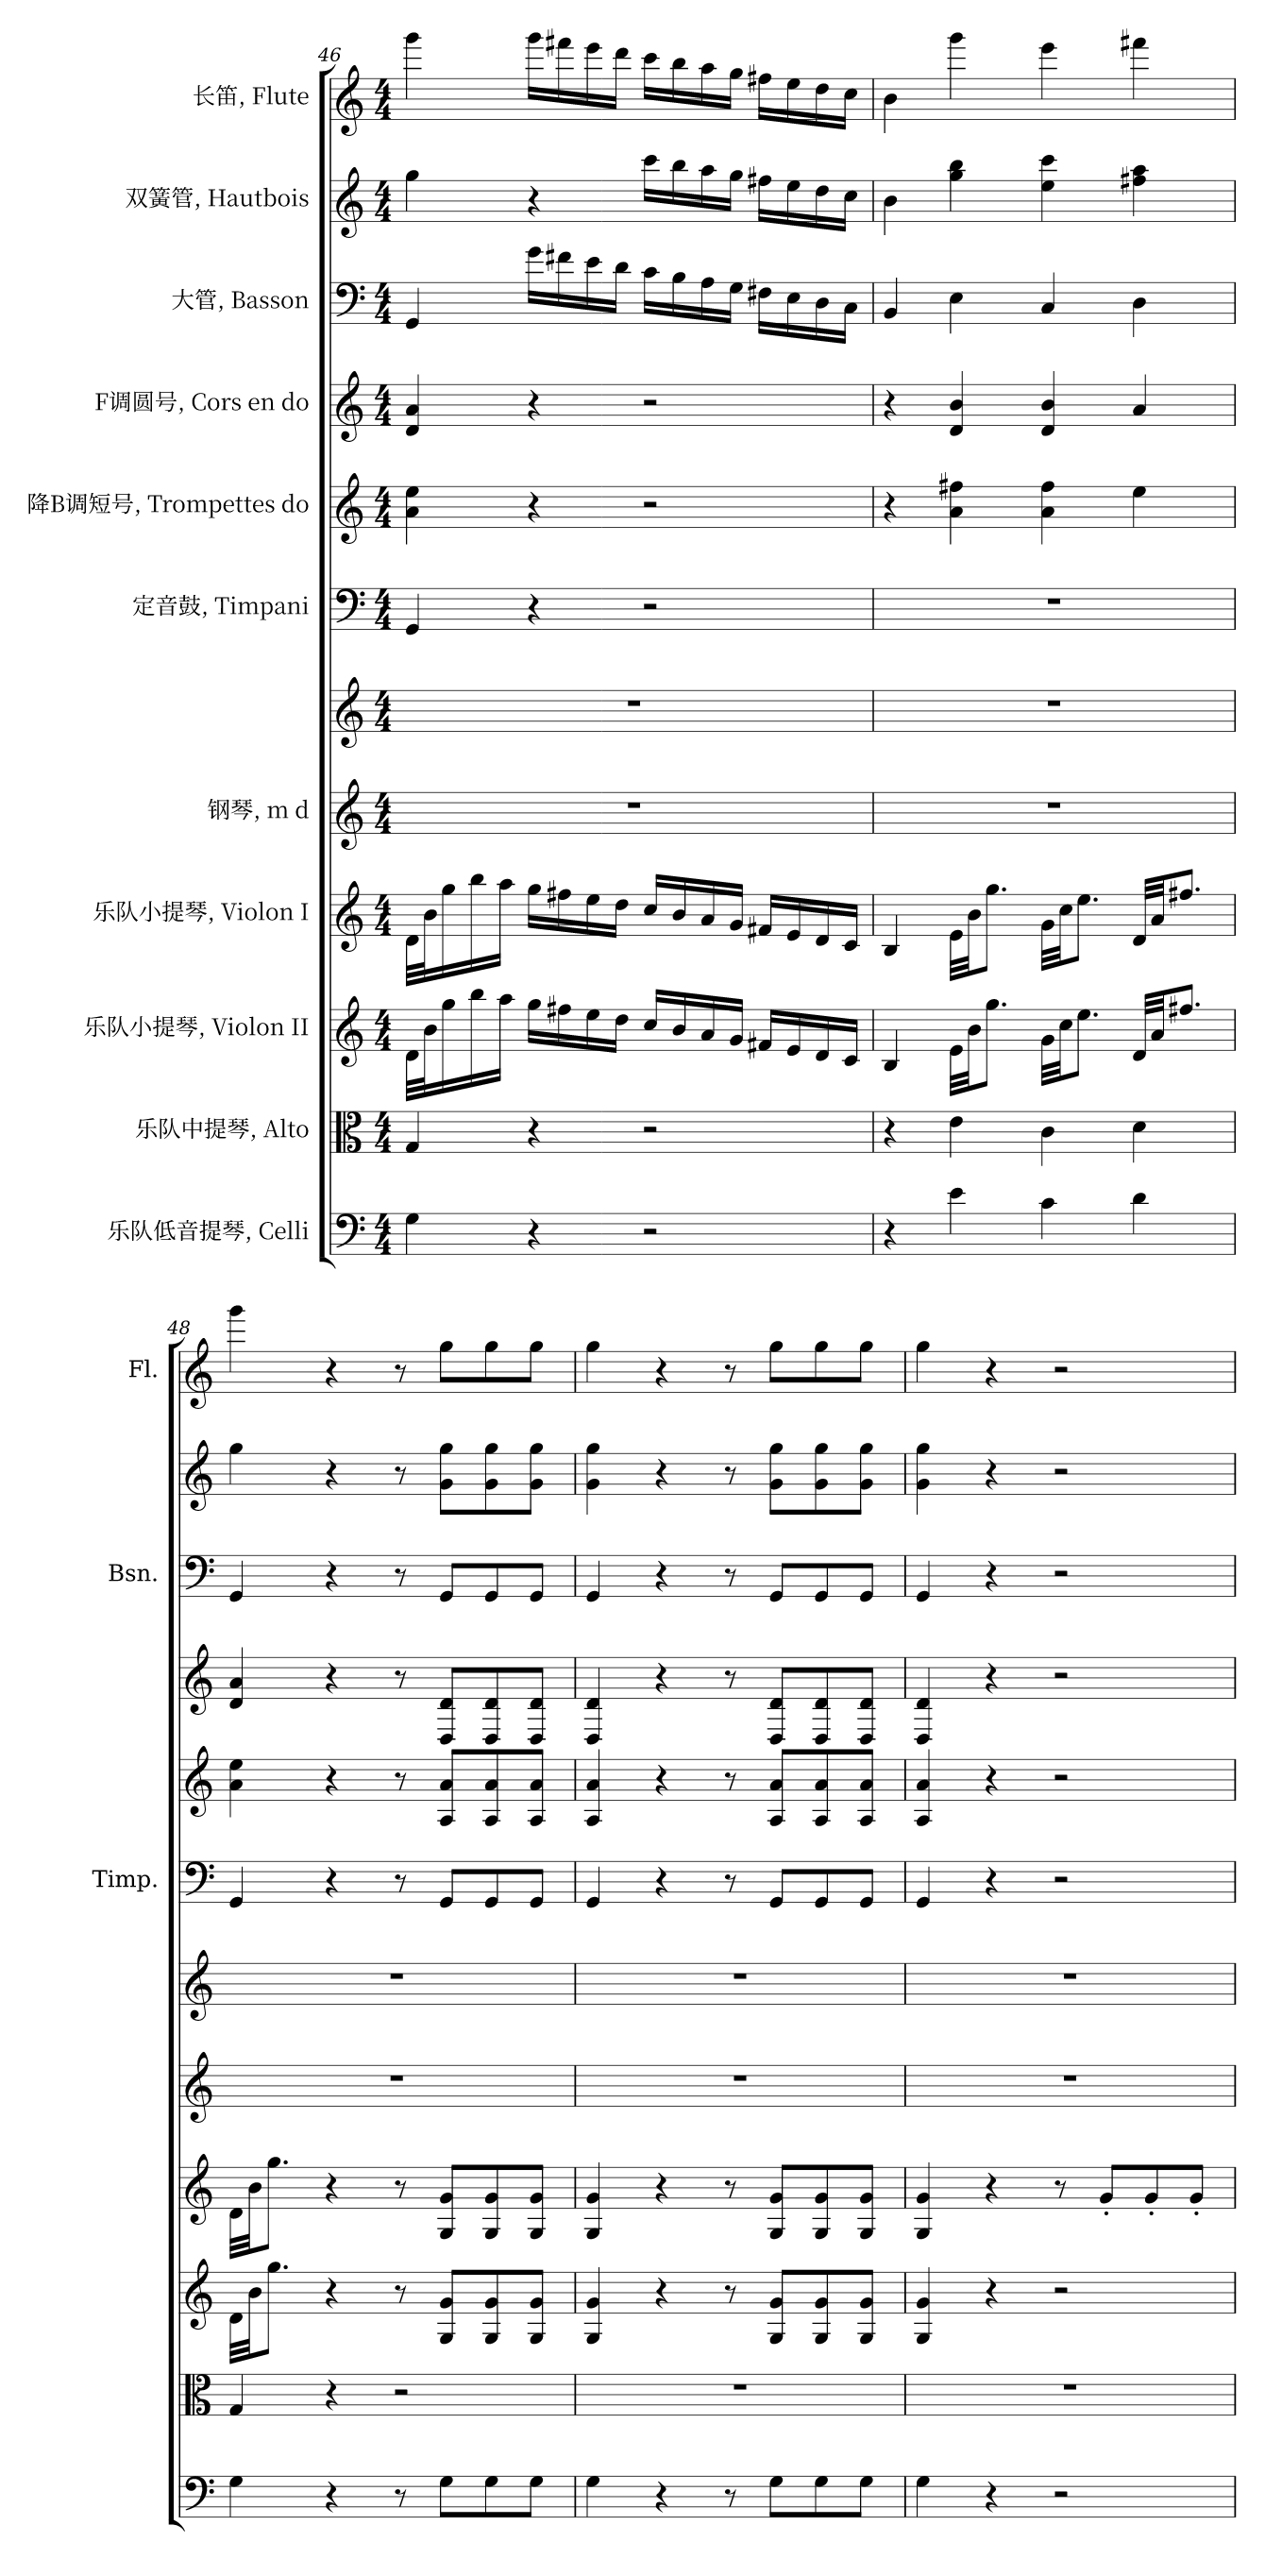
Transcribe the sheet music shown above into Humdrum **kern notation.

**kern	**kern	**kern	**kern	**kern	**kern	**kern	**kern	**kern	**kern	**kern	**kern
*part11	*part10	*part9	*part8	*part7	*part7	*part6	*part5	*part4	*part3	*part2	*part1
*staff12	*staff11	*staff10	*staff9	*staff8	*staff7	*staff6	*staff5	*staff4	*staff3	*staff2	*staff1
*I"乐队低音提琴, Celli	*I"乐队中提琴, Alto	*I"乐队小提琴, Violon II	*I"乐队小提琴, Violon I	*I"钢琴, m d	*	*I"定音鼓, Timpani	*I"降B调短号, Trompettes do	*I"F调圆号, Cors en do	*I"大管, Basson	*I"双簧管, Hautbois	*I"长笛, Flute
*	*	*	*	*	*	*I'Timp.	*	*	*I'Bsn.	*	*I'Fl.
*clefF4	*clefC3	*clefG2	*clefG2	*clefG2	*clefG2	*clefF4	*clefG2	*clefG2	*clefF4	*clefG2	*clefG2
*ITrd7c12	*	*	*	*	*	*	*ITrd1c2	*ITrd4c7	*	*	*
*k[]	*k[]	*k[]	*k[]	*k[]	*k[]	*k[]	*k[b-e-]	*k[b-]	*k[]	*k[]	*k[]
*M4/4	*M4/4	*M4/4	*M4/4	*M4/4	*M4/4	*M4/4	*M4/4	*M4/4	*M4/4	*M4/4	*M4/4
=46	=46	=46	=46	=46	=46	=46	=46	=46	=46	=46	=46
4GG\	4G/	32d\LLL	32d\LLL	1r	1r	4GG/	4g\ 4dd\	4G/ 4d/	4GG/	4gg\	4ggg\
.	.	32b\J	32b\J	.	.	.	.	.	.	.	.
.	.	16gg\	16gg\	.	.	.	.	.	.	.	.
.	.	16bb\	16bb\	.	.	.	.	.	.	.	.
.	.	16aa\JJ	16aa\JJ	.	.	.	.	.	.	.	.
4r	4r	16gg\LL	16gg\LL	.	.	4r	4r	4r	16g\LL	4r	16ggg\LL
.	.	16ff#X\	16ff#X\	.	.	.	.	.	16f#X\	.	16fff#X\
.	.	16ee\	16ee\	.	.	.	.	.	16e\	.	16eee\
.	.	16dd\JJ	16dd\JJ	.	.	.	.	.	16d\JJ	.	16ddd\JJ
2r	2r	16cc/LL	16cc/LL	.	.	2r	2r	2r	16c\LL	16ccc\LL	16ccc\LL
.	.	16b/	16b/	.	.	.	.	.	16B\	16bb\	16bb\
.	.	16a/	16a/	.	.	.	.	.	16A\	16aa\	16aa\
.	.	16g/JJ	16g/JJ	.	.	.	.	.	16G\JJ	16gg\JJ	16gg\JJ
.	.	16f#X/LL	16f#X/LL	.	.	.	.	.	16F#X\LL	16ff#X\LL	16ff#X\LL
.	.	16e/	16e/	.	.	.	.	.	16E\	16ee\	16ee\
.	.	16d/	16d/	.	.	.	.	.	16D\	16dd\	16dd\
.	.	16c/JJ	16c/JJ	.	.	.	.	.	16C\JJ	16cc\JJ	16cc\JJ
!!LO:PB:g=z
=47	=47	=47	=47	=47	=47	=47	=47	=47	=47	=47	=47
4r	4r	4B/	4B/	1r	1r	1r	4r	4r	4BB/	4b\	4b\
4E\	4e\	32e\LLL	32e\LLL	.	.	.	4g\ 4een\	4G/ 4e/	4E\	4gg\ 4bb\	4ggg\
.	.	32b\JJ	32b\JJ	.	.	.	.	.	.	.	.
.	.	8.gg\J	8.gg\J	.	.	.	.	.	.	.	.
4C\	4c\	32g\LLL	32g\LLL	.	.	.	4g\ 4ee\	4G/ 4e/	4C/	4ee\ 4ccc\	4eee\
.	.	32cc\JJ	32cc\JJ	.	.	.	.	.	.	.	.
.	.	8.ee\J	8.ee\J	.	.	.	.	.	.	.	.
4D\	4d\	32d/LLL	32d/LLL	.	.	.	4dd\	4d/	4D\	4ff#X\ 4aa\	4fff#X\
.	.	32a/JJ	32a/JJ	.	.	.	.	.	.	.	.
.	.	8.ff#X/J	8.ff#X/J	.	.	.	.	.	.	.	.
=48	=48	=48	=48	=48	=48	=48	=48	=48	=48	=48	=48
4GG\	4G/	32d\LLL	32d\LLL	1r	1r	4GG/	4g\ 4dd\	4G/ 4d/	4GG/	4gg\	4ggg\
.	.	32b\JJ	32b\JJ	.	.	.	.	.	.	.	.
.	.	8.gg\J	8.gg\J	.	.	.	.	.	.	.	.
4r	4r	4r	4r	.	.	4r	4r	4r	4r	4r	4r
8r	2r	8r	8r	.	.	8r	8r	8r	8r	8r	8r
8GG\L	.	8G/ 8g/L	8G/ 8g/L	.	.	8GG/L	8G/ 8g/L	8GG/ 8G/L	8GG/L	8g\ 8gg\L	8gg\L
8GG\	.	8G/ 8g/	8G/ 8g/	.	.	8GG/	8G/ 8g/	8GG/ 8G/	8GG/	8g\ 8gg\	8gg\
8GG\J	.	8G/ 8g/J	8G/ 8g/J	.	.	8GG/J	8G/ 8g/J	8GG/ 8G/J	8GG/J	8g\ 8gg\J	8gg\J
=49	=49	=49	=49	=49	=49	=49	=49	=49	=49	=49	=49
4GG\	1r	4G/ 4g/	4G/ 4g/	1r	1r	4GG/	4G/ 4g/	4GG/ 4G/	4GG/	4g\ 4gg\	4gg\
4r	.	4r	4r	.	.	4r	4r	4r	4r	4r	4r
8r	.	8r	8r	.	.	8r	8r	8r	8r	8r	8r
8GG\L	.	8G/ 8g/L	8G/ 8g/L	.	.	8GG/L	8G/ 8g/L	8GG/ 8G/L	8GG/L	8g\ 8gg\L	8gg\L
8GG\	.	8G/ 8g/	8G/ 8g/	.	.	8GG/	8G/ 8g/	8GG/ 8G/	8GG/	8g\ 8gg\	8gg\
8GG\J	.	8G/ 8g/J	8G/ 8g/J	.	.	8GG/J	8G/ 8g/J	8GG/ 8G/J	8GG/J	8g\ 8gg\J	8gg\J
=50	=50	=50	=50	=50	=50	=50	=50	=50	=50	=50	=50
4GG\	1r	4G/ 4g/	4G/ 4g/	1r	1r	4GG/	4G/ 4g/	4GG/ 4G/	4GG/	4g\ 4gg\	4gg\
4r	.	4r	4r	.	.	4r	4r	4r	4r	4r	4r
2r	.	2r	8r	.	.	2r	2r	2r	2r	2r	2r
.	.	.	8g'/L	.	.	.	.	.	.	.	.
.	.	.	8g'/	.	.	.	.	.	.	.	.
.	.	.	8g'/J	.	.	.	.	.	.	.	.
=	=	=	=	=	=	=	=	=	=	=	=
*-	*-	*-	*-	*-	*-	*-	*-	*-	*-	*-	*-
